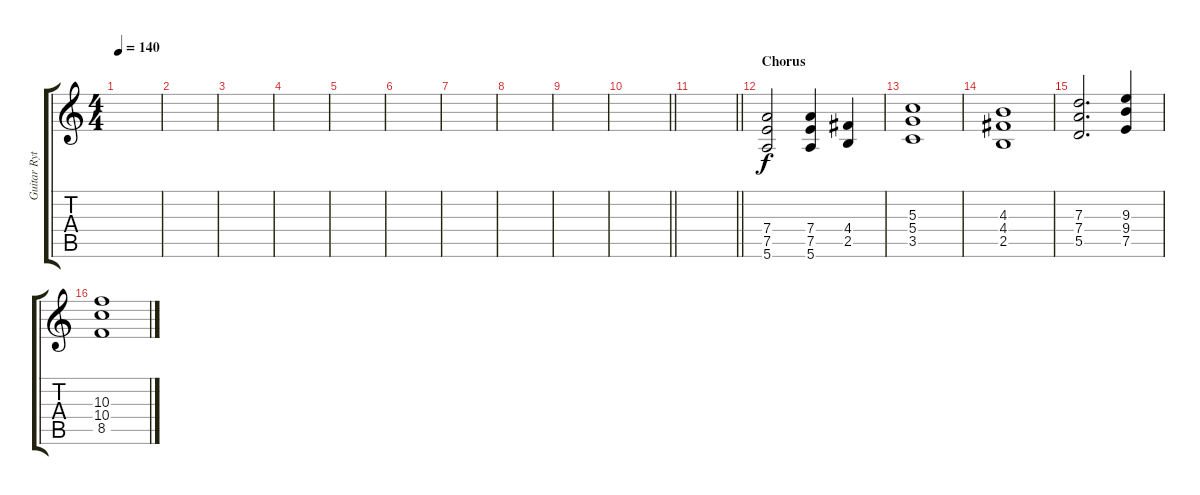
\track ("Guitar Rythem" "Guitar Ryt") {instrument distortionguitar}
\staff {score tabs}
\tuning (E4 B3 G3 D3 A2 E2) {hide}
\ts (4 4)
\tempo 140
\clef g2
\ks c
|
|
|
|
|
|
|
|
|
\barLineRight lightlight
|
\barLineRight lightlight
|
\section ("" "Chorus")
(7.4 7.5 5.6).2 (7.4 7.5 5.6).4 (4.4 2.5).4 |
(5.3 5.4 3.5).1 |
(4.3 4.4 2.5).1 |
(7.3 7.4 5.5).2{d} (9.3 9.4 7.5).4 |
(10.3 10.4 8.5).1
